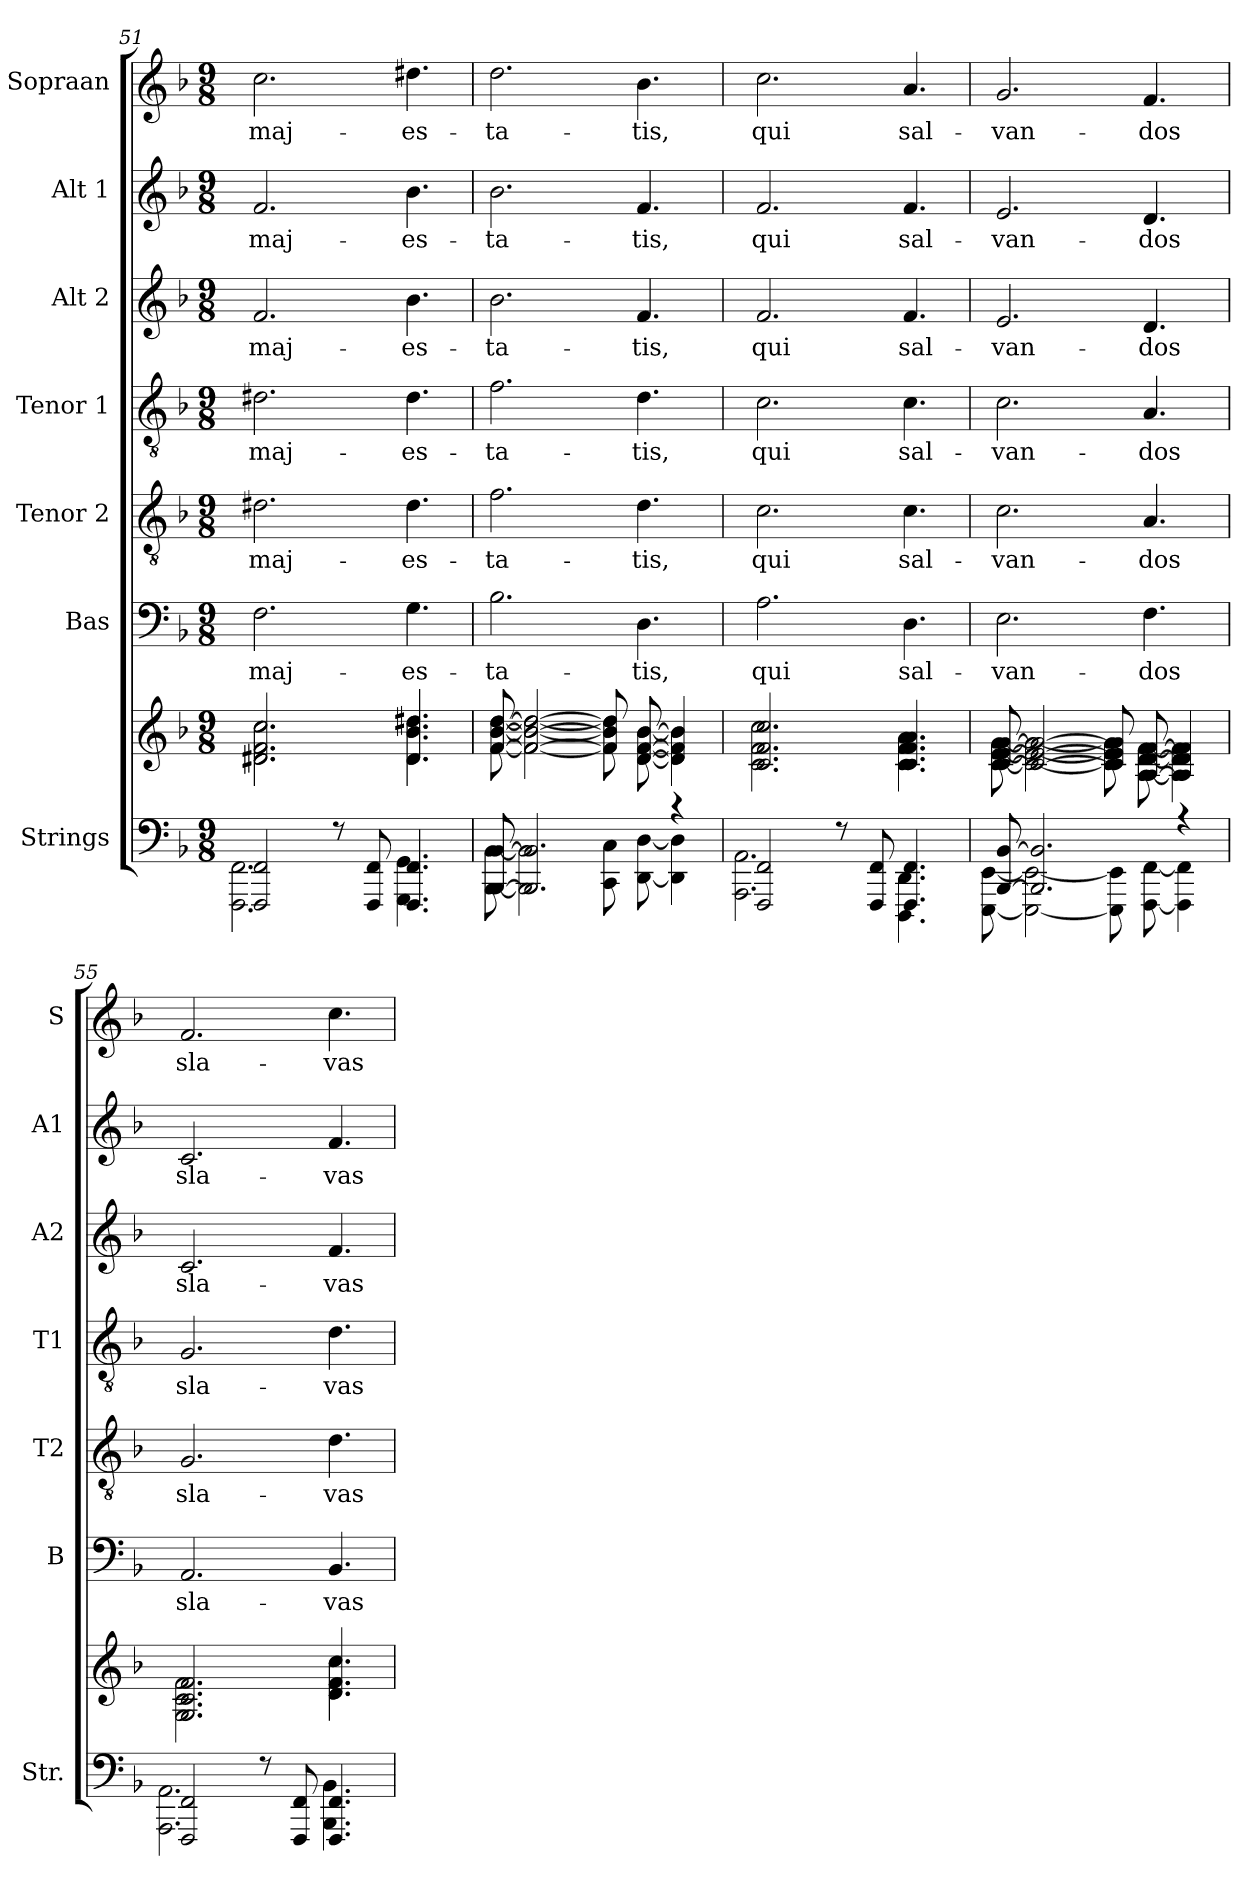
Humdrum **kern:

**kern	**kern	**kern	**text	**kern	**text	**kern	**text	**kern	**text	**kern	**text	**kern	**text
*part7	*part7	*part6	*part6	*part5	*part5	*part4	*part4	*part3	*part3	*part2	*part2	*part1	*part1
*staff8	*staff7	*staff6	*staff6	*staff5	*staff5	*staff4	*staff4	*staff3	*staff3	*staff2	*staff2	*staff1	*staff1
*I"Strings	*	*I"Bas	*	*I"Tenor 2	*	*I"Tenor 1	*	*I"Alt 2	*	*I"Alt 1	*	*I"Sopraan	*
*I'Str.	*	*I'B	*	*I'T2	*	*I'T1	*	*I'A2	*	*I'A1	*	*I'S	*
*clefF4	*clefG2	*clefF4	*	*clefGv2	*	*clefGv2	*	*clefG2	*	*clefG2	*	*clefG2	*
*k[b-]	*k[b-]	*k[b-]	*	*k[b-]	*	*k[b-]	*	*k[b-]	*	*k[b-]	*	*k[b-]	*
*F:	*F:	*F:	*	*F:	*	*F:	*	*F:	*	*F:	*	*F:	*
*M9/8	*M9/8	*M9/8	*	*M9/8	*	*M9/8	*	*M9/8	*	*M9/8	*	*M9/8	*
=51	=51	=51	=51	=51	=51	=51	=51	=51	=51	=51	=51	=51	=51
*^	*^	*	*	*	*	*	*	*	*	*	*	*	*
!	!	!	!	!	!LO:LY:b	!	!LO:LY:b	!	!LO:LY:b	!	!LO:LY:b	!	!LO:LY:b	!	!LO:LY:b
2FFF/ 2FF/	2.FFF\ 2.FF\	2.d#X/ 2.f/ 2.cc/	2.d#\ 2.f\ 2.cc\	2.F\	maj-	2.d#X\	maj-	2.d#X\	maj-	2.f/	maj-	2.f/	maj-	2.cc\	maj-
8r	.	.	.	.	.	.	.	.	.	.	.	.	.	.	.
8FFF/ 8FF/	.	.	.	.	.	.	.	.	.	.	.	.	.	.	.
!	!	!	!	!	!LO:LY:b	!	!LO:LY:b	!	!LO:LY:b	!	!LO:LY:b	!	!LO:LY:b	!	!LO:LY:b
4.FFF/ 4.FF/	4.GGG\ 4.GG\	4.d#/ 4.b-/ 4.dd#X/	4.d#\ 4.b-\ 4.dd#\	4.G\	-es-	4.d#\	-es-	4.d#\	-es-	4.b-\	-es-	4.b-\	-es-	4.dd#X\	-es-
=52	=52	=52	=52	=52	=52	=52	=52	=52	=52	=52	=52	=52	=52	=52	=52
!	!	!	!	!	!LO:LY:b	!	!LO:LY:b	!	!LO:LY:b	!	!LO:LY:b	!	!LO:LY:b	!	!LO:LY:b
[8BBB-/ [8BB-/	[8BBB-\ [8BB-\	[8f/ [8b-/ [8dd/	[8f\ [8b-\ [8dd\	2.B-\	-ta-	2.f\	-ta-	2.f\	-ta-	2.b-\	-ta-	2.b-\	-ta-	2.dd\	-ta-
2.BBB-/] 2.BB-/]	2BBB-\] 2BB-\]	2f/_ 2b-/_ 2dd/_	2f\_ 2b-\_ 2dd\_	.	.	.	.	.	.	.	.	.	.	.	.
.	8CC\ 8C\	8f/] 8b-/] 8dd/]	8f\] 8b-\] 8dd\]	.	.	.	.	.	.	.	.	.	.	.	.
!	!	!	!	!	!LO:LY:b	!	!LO:LY:b	!	!LO:LY:b	!	!LO:LY:b	!	!LO:LY:b	!	!LO:LY:b
.	[8DD\ [8D\	[8d/ [8f/ [8b-/	[8d\ [8f\ [8b-\	4.D\	-tis,	4.d\	-tis,	4.d\	-tis,	4.f/	-tis,	4.f/	-tis,	4.b-\	-tis,
4r	4DD\] 4D\]	4d/] 4f/] 4b-/]	4d\] 4f\] 4b-\]	.	.	.	.	.	.	.	.	.	.	.	.
=53	=53	=53	=53	=53	=53	=53	=53	=53	=53	=53	=53	=53	=53	=53	=53
!	!	!	!	!	!LO:LY:b	!	!LO:LY:b	!	!LO:LY:b	!	!LO:LY:b	!	!LO:LY:b	!	!LO:LY:b
2FFF/ 2FF/	2.AAA\ 2.AA\	2.c/ 2.f/ 2.cc/	2.c\ 2.f\ 2.cc\	2.A\	qui	2.c\	qui	2.c\	qui	2.f/	qui	2.f/	qui	2.cc\	qui
8r	.	.	.	.	.	.	.	.	.	.	.	.	.	.	.
8FFF/ 8FF/	.	.	.	.	.	.	.	.	.	.	.	.	.	.	.
!	!	!	!	!	!LO:LY:b	!	!LO:LY:b	!	!LO:LY:b	!	!LO:LY:b	!	!LO:LY:b	!	!LO:LY:b
4.FFF/ 4.FF/	4.DDD\ 4.DD\	4.c/ 4.f/ 4.a/	4.c\ 4.f\ 4.a\	4.D\	sal-	4.c\	sal-	4.c\	sal-	4.f/	sal-	4.f/	sal-	4.a/	sal-
=54	=54	=54	=54	=54	=54	=54	=54	=54	=54	=54	=54	=54	=54	=54	=54
!	!	!	!	!	!LO:LY:b	!	!LO:LY:b	!	!LO:LY:b	!	!LO:LY:b	!	!LO:LY:b	!	!LO:LY:b
[8BBB-/ [8BB-/	[8EEE\ [8EE\	[8c/ [8e/ [8g/	[8c\ [8e\ [8g\	2.E\	-van-	2.c\	-van-	2.c\	-van-	2.e/	-van-	2.e/	-van-	2.g/	-van-
2.BBB-/] 2.BB-/]	2EEE\_ 2EE\_	2c/_ 2e/_ 2g/_	2c\_ 2e\_ 2g\_	.	.	.	.	.	.	.	.	.	.	.	.
.	8EEE\] 8EE\]	8c/] 8e/] 8g/]	8c\] 8e\] 8g\]	.	.	.	.	.	.	.	.	.	.	.	.
!	!	!	!	!	!LO:LY:b	!	!LO:LY:b	!	!LO:LY:b	!	!LO:LY:b	!	!LO:LY:b	!	!LO:LY:b
.	[8FFF\ [8FF\	[8A/ [8d/ [8f/	[8A\ [8d\ [8f\	4.F\	-dos	4.A/	-dos	4.A/	-dos	4.d/	-dos	4.d/	-dos	4.f/	-dos
4r	4FFF\] 4FF\]	4A/] 4d/] 4f/]	4A\] 4d\] 4f\]	.	.	.	.	.	.	.	.	.	.	.	.
=55	=55	=55	=55	=55	=55	=55	=55	=55	=55	=55	=55	=55	=55	=55	=55
!	!	!	!	!	!LO:LY:b	!	!LO:LY:b	!	!LO:LY:b	!	!LO:LY:b	!	!LO:LY:b	!	!LO:LY:b
2FFF/ 2FF/	2.AAA\ 2.AA\	2.G/ 2.c/ 2.f/	2.G\ 2.c\ 2.f\	2.AA/	sla-	2.G/	sla-	2.G/	sla-	2.c/	sla-	2.c/	sla-	2.f/	sla-
8r	.	.	.	.	.	.	.	.	.	.	.	.	.	.	.
8FFF/ 8FF/	.	.	.	.	.	.	.	.	.	.	.	.	.	.	.
!	!	!	!	!	!LO:LY:b	!	!LO:LY:b	!	!LO:LY:b	!	!LO:LY:b	!	!LO:LY:b	!	!LO:LY:b
4.FFF/ 4.FF/	4.BBB-\ 4.BB-\	4.d/ 4.f/ 4.cc/	4.d\ 4.f\ 4.cc\	4.BB-/	-vas	4.d\	-vas	4.d\	-vas	4.f/	-vas	4.f/	-vas	4.cc\	-vas
*v	*v	*	*	*	*	*	*	*	*	*	*	*	*	*	*
*	*v	*v	*	*	*	*	*	*	*	*	*	*	*	*
=	=	=	=	=	=	=	=	=	=	=	=	=	=
*-	*-	*-	*-	*-	*-	*-	*-	*-	*-	*-	*-	*-	*-
